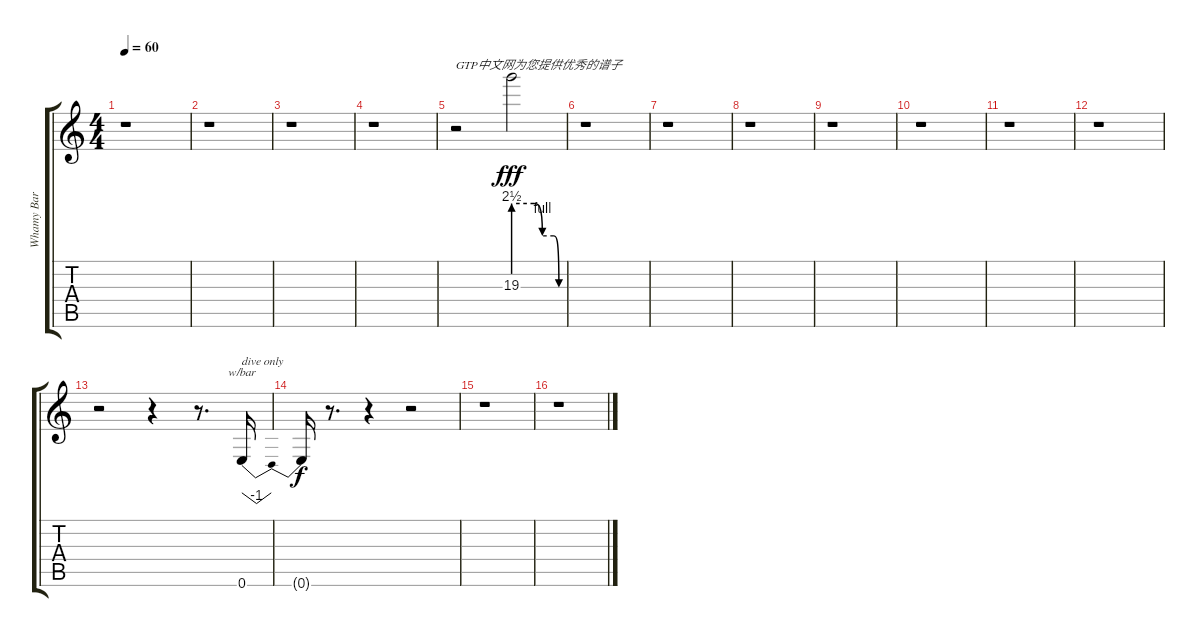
\track ("Whamy Bar" "Whamy Bar") {instrument distortionguitar}
\staff {score tabs}
\tuning (E4 B3 G3 D3 A2 E2) {hide}
\ts (4 4)
\tempo 60
\clef g2
\ks c
r.1{dy fff instrument distortionguitar} |
r.1 |
r.1 |
r.1 |
r.2{txt "GTP中文网为您提供优秀的谱子"} 19.3{be (custom 0 10 25 10 35 4 49 4 55 0 60 0)}.2 |
r.1 |
r.1 |
r.1 |
r.1 |
r.1 |
r.1 |
r.1 |
r.2 r.4 r.8{d} 0.6.16{tbe (dip default 0 0 30 -4 60 0) txt "dive only"} |
0.6{t}.16{dy f volume 0} r.8{d} r.4 r.2 |
r.1 |
r.1
